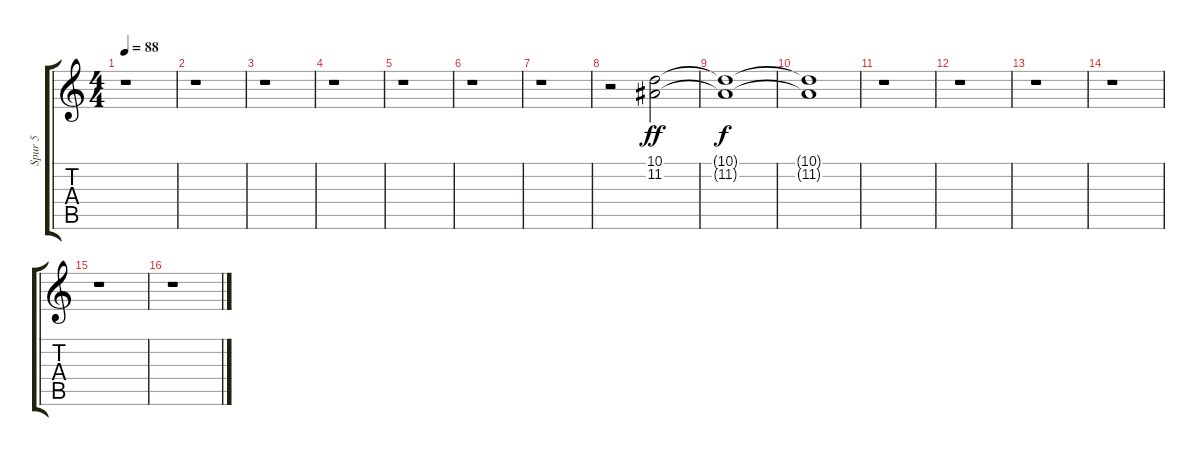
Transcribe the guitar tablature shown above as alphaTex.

\track ("Spur 5" "Spur 5") {instrument synthvoice}
\staff {score tabs}
\tuning (E4 B3 G3 D3 A2 E2) {hide}
\ts (4 4)
\tempo 88
\clef g2
\ks c
r.1{dy ff instrument synthvoice} |
r.1 |
r.1 |
r.1 |
r.1 |
r.1 |
r.1 |
r.2 (10.1 11.2).2 |
(10.1{t} 11.2{t}).1{dy f} |
(10.1{t} 11.2{t}).1 |
r.1 |
r.1 |
r.1 |
r.1 |
r.1 |
r.1
